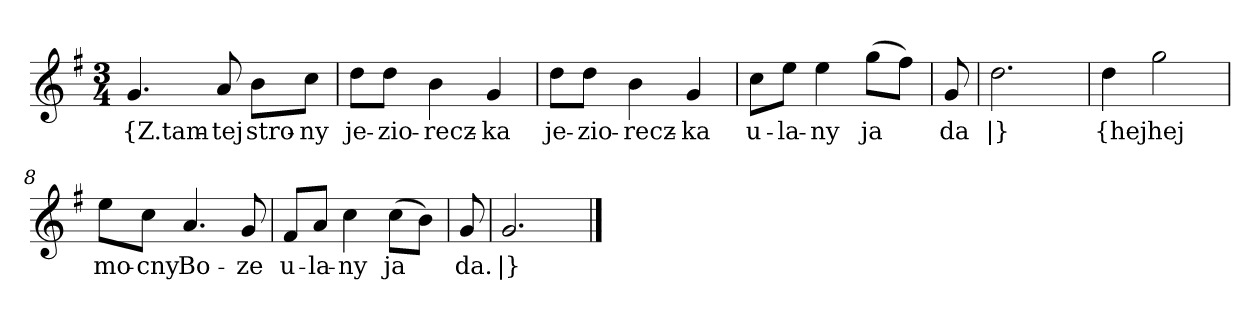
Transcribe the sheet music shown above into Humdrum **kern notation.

**kern	**text
*part1	*part1
*staff1	*staff1
*clefG2	*
*k[f#]	*
*G:	*
*M3/4	*
=	=
4.g	{Z.tam-
8a	-tej
8b\L	stro-
8cc\J	-ny
=2	=2
8dd\L	je-
8dd\J	-zio-
4b	-recz-
4g	-ka
=3	=3
8dd\L	je-
8dd\J	-zio-
4b	-recz-
4g	-ka
=4	=4
8cc\L	u-
8ee\J	-la-
4ee	-ny
(8gg\L	ja
8ff#\J)	--
=5y	=5y
8g	-da
=6	=6
2.dd	|}
=7y	=7y
4dd	{hej
2gg	hej
=8	=8
8ee\L	mo-
8cc\J	-cny
4.a	Bo-
8g	-ze
=9	=9
8f#/L	u-
8a/J	-la-
4cc	-ny
(8cc\L	ja
8b\J)	--
=10y	=10y
8g	-da.
=11	=11
2.g	|}
==	==
*-	*-
